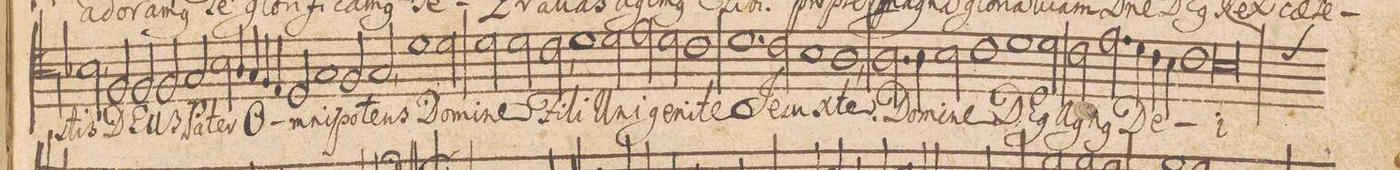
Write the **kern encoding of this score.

**kern	**text
*I"TENOR.	*
*clefC4	*
*k[b-]	*
*met(c|)	*
*M2/1	*
2B-,<\	-stis
2F/	DE-
2F/	-us
2F/	Pa-
=24-	=24-
2G/	-ter
2B-\	O-
4A/	.
4G/	.
4F/	.
4E/	.
=25-	=25-
2D/	.
1G/	-mni-
2F/	-po-
=26-	=26-
2G,</	-tens
1d\	Do-
2d\	-mi-
=27-	=27-
2d\	-ne
2d\	Fi-
2c,<\	-li
1d\	U-
=28-	=28-
2d\	-ni-
2e\	-ge-
2d\	-ni-
=29-	=29-
1c\	-te
1.d\	Je-
=30-	=30-
2c\	-su
1B-\	x-
=31-	=31-
1A\,<	-te.
2.A\	Do-
4A\	-mi-
=32-	=32-
2B-\	-ne
1c\	DE-
1d\	-(us)
=33-	=33-
2d\	Ag-
2c\	-n(us)
2.e\	De-
=34-	=34-
4d\	.
4c\	.
4B-\	.
1c\	.
=35-	=35-
*custos:d	*
0B-\	-i
=36-	=36-
*-	*-
